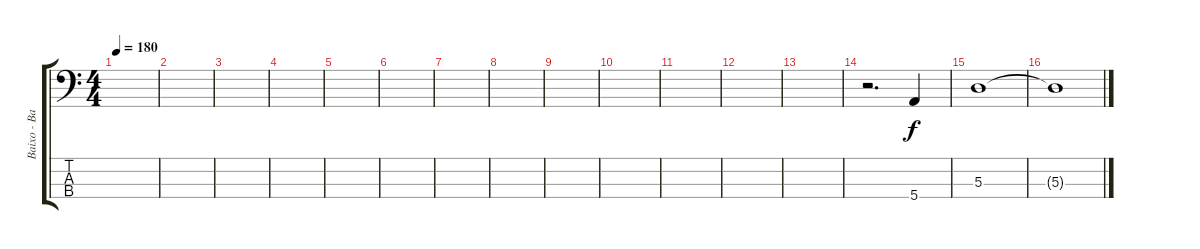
\track ("Baixo - Bass" "Baixo - Ba") {instrument electricbassfinger}
\staff {score tabs}
\tuning (G2 D2 A1 E1) {hide}
\ts (4 4)
\tempo 180
\clef f4
\ks c
|
|
|
|
|
|
|
|
|
|
|
|
|
r.2{d} 5.4.4 |
5.3.1 |
5.3{t}.1
